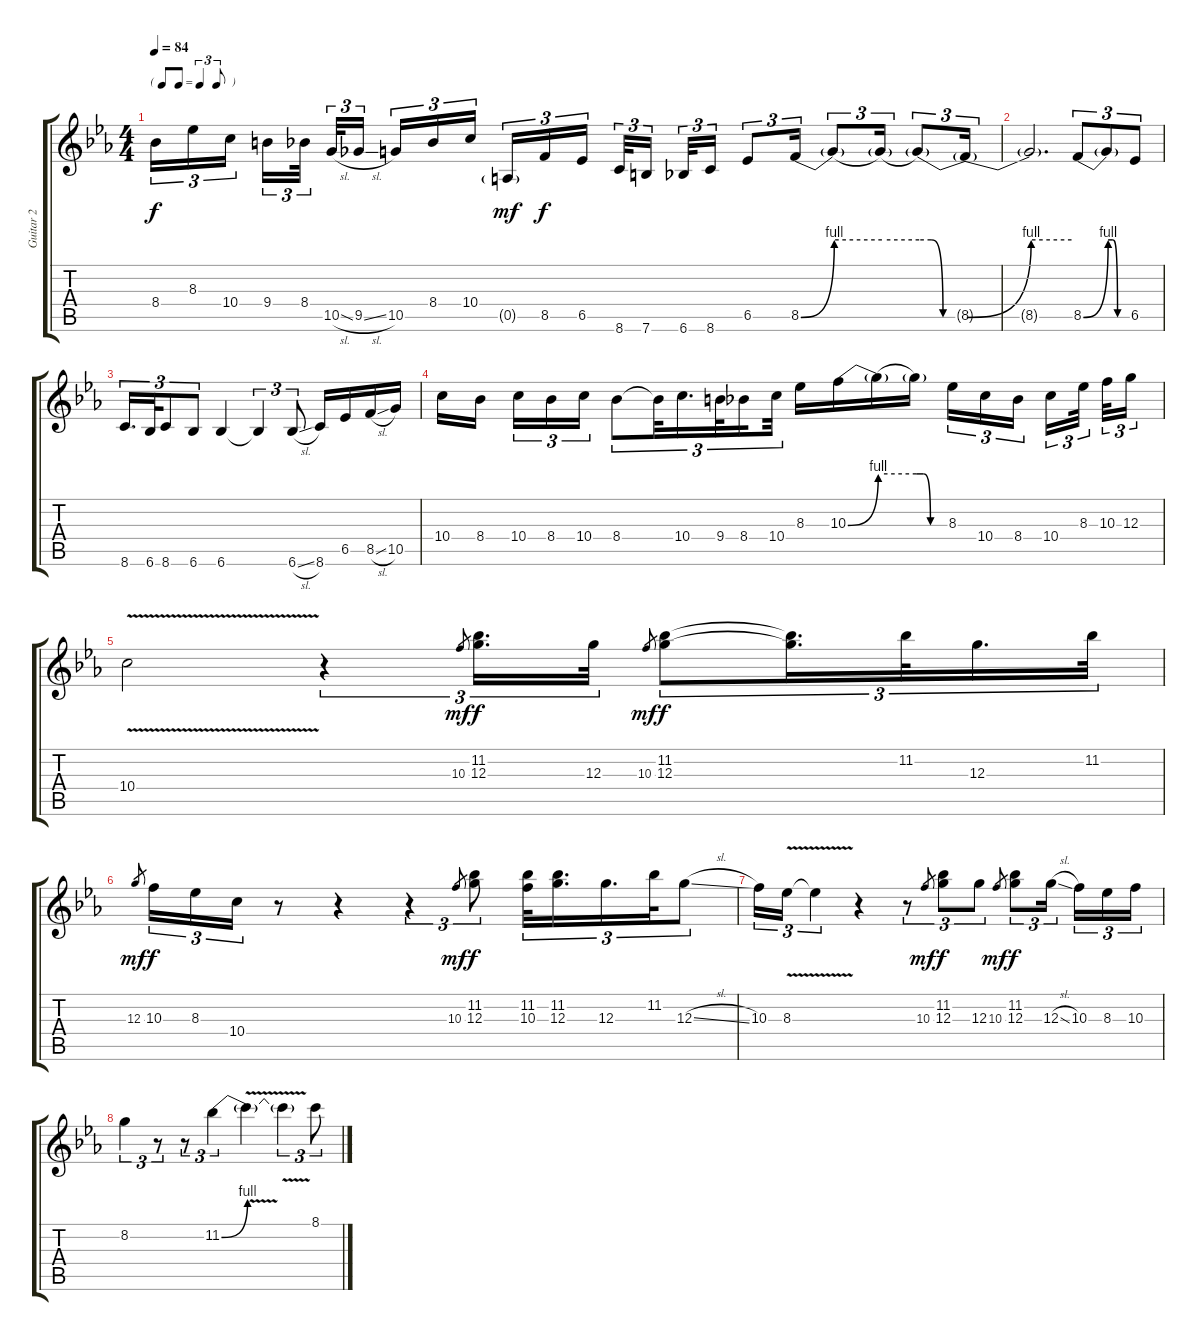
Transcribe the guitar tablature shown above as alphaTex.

\track ("Guitar 2" "Guitar 2") {instrument distortionguitar}
\staff {score tabs}
\tuning (E4 B3 G3 D3 A2 E2) {hide}
\ts (4 4)
\tf triplet8th
\tempo 84
\clef g2
\ks eb
8.4.16{tu (3 2) dy f} 8.3.16{tu (3 2)} 10.4.16{tu (3 2) beam splitsecondary} 9.4.16{tu (3 2)} 8.4.32{tu (3 2) beam splitsecondary} 10.5{sl}.32{tu (3 2)} 9.5{sl}.16{tu (3 2)} 10.5.16{tu (3 2)} 8.4.16{tu (3 2)} 10.4.16{tu (3 2) beam splitsecondary} 0.5{g}.16{tu (3 2) dy mf} 8.5.16{tu (3 2) dy f} 6.5.16{tu (3 2)} 8.6.32{tu (3 2)} 7.6.16{tu (3 2) beam splitsecondary} 6.6.32{tu (3 2)} 8.6.16{tu (3 2)} 6.5.8{tu (3 2)} 8.5{be (bend 0 0 60 4)}.16{tu (3 2)} 8.5{be (hold 0 4 60 4) t}.8{tu (3 2)} 8.5{be (hold 0 4 60 4) t}.16{tu (3 2)} 8.5{be (custom 0 4 15 4 30 0 60 0) t}.8{tu (3 2)} 8.5{be (bend 0 0 60 4) t}.16{tu (3 2)} |
8.5{be (hold 0 4 60 4) t}.2{d} 8.5{be (bend 0 0 60 4)}.8{tu (3 2)} 8.5{be (custom 0 4 15 4 30 0 60 0) t}.8{tu (3 2)} 6.5.8{tu (3 2)} |
8.6.16{d tu (3 2)} 6.6.32{tu (3 2)} 8.6.8{tu (3 2)} 6.6.8{tu (3 2)} 6.6.4 6.6{t}.4{tu (3 2)} 6.6{sl}.8{tu (3 2)} 8.6.16 6.5.16 8.5{sl}.16 10.5.16 |
10.4.16 8.4.16{beam splitsecondary} 10.4.16{tu (3 2)} 8.4.16{tu (3 2)} 10.4.16{tu (3 2)} 8.4.8{tu (3 2)} 8.4{t}.32{tu (3 2)} 10.4.16{d tu (3 2)} 9.4.32{tu (3 2)} 8.4.16{tu (3 2) beam splitsecondary} 10.4.32{tu (3 2)} 8.3.16 10.3{be (bend 0 0 60 4)}.16 10.3{be (hold 0 4 60 4) t}.16 10.3{be (custom 0 4 15 4 30 0 60 0) t}.16 8.3.16{tu (3 2)} 10.4.16{tu (3 2)} 8.4.16{tu (3 2) beam splitsecondary} 10.4.16{tu (3 2)} 8.3.32{tu (3 2) beam splitsecondary} 10.3.32{tu (3 2)} 12.3.16{tu (3 2)} |
10.4{v}.2 r.4{tu (3 2)} 10.3.8{gr dy mf} (11.2 12.3).16{d tu (3 2) dy f} 12.3.32{tu (3 2)} 10.3.8{gr dy mf} (11.2 12.3).8{tu (3 2) dy f} (11.2{t} 12.3{t}).16{d tu (3 2)} 11.2.32{tu (3 2)} 12.3.16{d tu (3 2)} 11.2.32{tu (3 2)} |
12.3.8{gr dy mf} 10.3.16{tu (3 2) dy f} 8.3.16{tu (3 2)} 10.4.16{tu (3 2)} r.8 r.4 r.4{tu (3 2)} 10.3.8{gr dy mf} (11.2 12.3).8{tu (3 2) dy f} (11.2 10.3).32{tu (3 2)} (11.2 12.3).16{d tu (3 2)} 12.3.16{d tu (3 2)} 11.2.32{tu (3 2)} 12.3{sl}.8{tu (3 2)} |
10.3.16{tu (3 2)} 8.3{v}.16{tu (3 2)} 8.3{v t}.4{tu (3 2)} r.4 r.8{tu (3 2)} 10.3.8{gr dy mf} (11.2 12.3).8{tu (3 2) dy f} 12.3.8{tu (3 2)} 10.3.8{gr dy mf} (11.2 12.3).8{tu (3 2) dy f} 12.3{sl}.16{tu (3 2) beam splitsecondary} 10.3.16{tu (3 2)} 8.3.16{tu (3 2)} 10.3.16{tu (3 2)} |
8.2.4{tu (3 2)} r.8{tu (3 2)} r.8{tu (3 2)} 11.2{be (bend 0 0 60 4)}.4{tu (3 2)} 11.2{v t}.4 11.2{v t}.4{tu (3 2)} 8.1.8{tu (3 2)}
